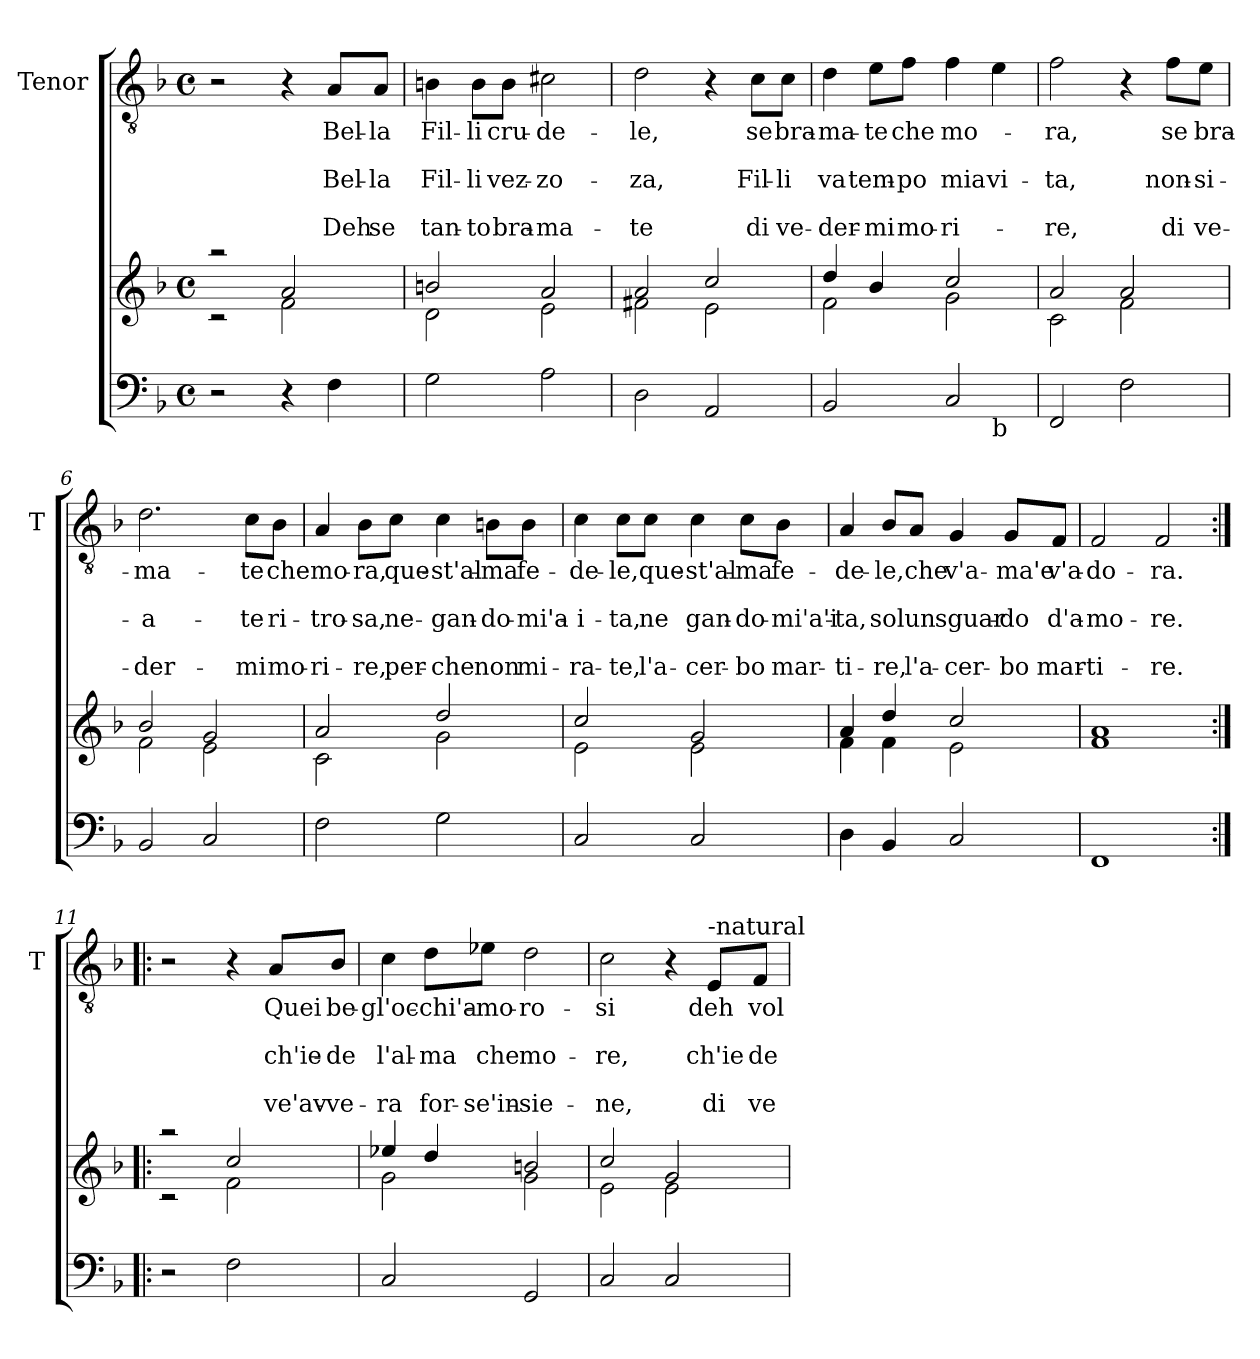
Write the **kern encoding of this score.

**kern	**kern	**kern	**text	**text	**text	**text	**text
*part2	*part2	*part1	*part1	*part1	*part1	*part1	*part1
*staff3	*staff2	*staff1	*staff1	*staff1	*staff1	*staff1	*staff1
*	*	*I"Tenor	*	*	*	*	*
*	*	*I'T	*	*	*	*	*
*clefF4	*clefG2	*clefGv2	*	*	*	*	*
*k[b-]	*k[b-]	*k[b-]	*	*	*	*	*
*F:	*F:	*F:	*	*	*	*	*
*M4/4	*M4/4	*M4/4	*	*	*	*	*
*met(c)	*met(c)	*met(c)	*	*	*	*	*
=1	=1	=1	=1	=1	=1	=1	=1
*	*^	*	*	*	*	*	*
2r	2raa	2rc	2r	.	.	.	.	.
4r	2a/	2f\	4r	.	.	.	.	.
!	!	!	!	!LO:LY:b	!	!LO:LY:b	!	!LO:LY:b
4F\	.	.	8A/L	Bel-	.	Bel-	.	Deh
!	!	!	!	!LO:LY:b	!	!LO:LY:b	!	!LO:LY:b
.	.	.	8A/J	-la	.	-la	.	se
=2	=2	=2	=2	=2	=2	=2	=2	=2
!	!	!	!	!LO:LY:b	!	!LO:LY:b	!	!LO:LY:b
2G\	2bn/	2d\	4Bn\	Fil-	.	Fil-	.	tan-
!	!	!	!	!LO:LY:b	!	!LO:LY:b	!	!LO:LY:b
.	.	.	8B\L	-li	.	-li	.	-to
!	!	!	!	!LO:LY:b	!	!LO:LY:b	!	!LO:LY:b
.	.	.	8B\J	cru-	.	vez-	.	bra-
!	!	!	!	!LO:LY:b	!	!LO:LY:b	!	!LO:LY:b
2A\	2a/	2e\	2c#X\	-de-	.	-zo-	.	-ma-
=3	=3	=3	=3	=3	=3	=3	=3	=3
!	!	!	!	!LO:LY:b	!	!LO:LY:b	!	!LO:LY:b
2D\	2a/	2f#X\	2d\	-le,	.	-za,	.	-te
2AA/	2cc/	2e\	4r	.	.	.	.	.
!	!	!	!	!LO:LY:b	!	!LO:LY:b	!	!LO:LY:b
.	.	.	8c\L	se	.	Fil-	.	di
!	!	!	!	!LO:LY:b	!	!LO:LY:b	!	!LO:LY:b
.	.	.	8c\J	bra-	.	-li	.	ve-
=4	=4	=4	=4	=4	=4	=4	=4	=4
!	!	!	!	!LO:LY:b	!	!LO:LY:b	!	!LO:LY:b
*^	*	*	*	*	*	*	*	*
2BB-/	2.ryy	4dd/	2f\	4d\	-ma-	.	va	.	-der-
!	!	!	!	!	!LO:LY:b	!	!LO:LY:b	!	!LO:LY:b
.	.	4b-/	.	8e\L	-te	.	tem-	.	-mi
!	!	!	!	!	!LO:LY:b	!	!LO:LY:b	!	!LO:LY:b
.	.	.	.	8f\J	che	.	-po	.	mo-
!	!	!	!	!	!LO:LY:b	!	!LO:LY:b	!	!LO:LY:b
2C/	.	2cc/	2g\	4f\	mo-	.	mia	.	-ri-
!	!LO:TX:b:t=b	!	!	!	!	!	!	!	!
!	!	!	!	!	!	!	!LO:LY:b	!	!
.	4ryy	.	.	4e\	.	.	vi-	.	.
!!LO:LB:g=z
=5	=5	=5	=5	=5	=5	=5	=5	=5	=5
!	!	!	!	!	!LO:LY:b	!	!LO:LY:b	!	!LO:LY:b
*v	*v	*	*	*	*	*	*	*	*
2FF/	2a/	2c\	2f\	-ra,	.	-ta,	.	-re,
2F\	2a/	2f\	4r	.	.	.	.	.
!	!	!	!	!LO:LY:b	!	!LO:LY:b	!	!LO:LY:b
.	.	.	8f\L	se	.	non-	.	di
!	!	!	!	!LO:LY:b	!	!LO:LY:b	!	!LO:LY:b
.	.	.	8e\J	bra-	.	-si-	.	ve-
=6	=6	=6	=6	=6	=6	=6	=6	=6
!	!	!	!	!LO:LY:b	!	!LO:LY:b	!	!LO:LY:b
2BB-/	2b-/	2f\	2.d\	-ma-	.	-a-	.	-der-
2C/	2g/	2e\	.	.	.	.	.	.
!	!	!	!	!LO:LY:b	!	!LO:LY:b	!	!LO:LY:b
.	.	.	8c\L	-te	.	-te	.	-mi
!	!	!	!	!LO:LY:b	!	!LO:LY:b	!	!LO:LY:b
.	.	.	8B-\J	che	.	ri-	.	mo-
=7	=7	=7	=7	=7	=7	=7	=7	=7
!	!	!	!	!LO:LY:b	!	!LO:LY:b	!	!LO:LY:b
2F\	2a/	2c\	4A/	mo-	.	-tro-	.	-ri-
!	!	!	!	!LO:LY:b	!	!LO:LY:b	!	!LO:LY:b
.	.	.	8B-\L	-ra,	.	-sa,	.	-re,
!	!	!	!	!LO:LY:b	!	!LO:LY:b	!	!LO:LY:b
.	.	.	8c\J	que-	.	ne-	.	per-
!	!	!	!	!LO:LY:b	!	!LO:LY:b	!	!LO:LY:b
2G\	2dd/	2g\	4c\	-st'al-	.	-gan-	.	-che
!	!	!	!	!LO:LY:b	!	!LO:LY:b	!	!LO:LY:b
.	.	.	8Bn\L	-ma	.	-do-	.	non
!	!	!	!	!LO:LY:b	!	!LO:LY:b	!	!LO:LY:b
.	.	.	8B\J	fe-	.	-mi'a-	.	mi-
=8	=8	=8	=8	=8	=8	=8	=8	=8
!	!	!	!	!LO:LY:b	!	!LO:LY:b	!	!LO:LY:b
2C/	2cc/	2e\	4c\	-de-	.	-i-	.	-ra-
!	!	!	!	!LO:LY:b	!	!LO:LY:b	!	!LO:LY:b
.	.	.	8c\L	-le,	.	-ta,	.	-te,
!	!	!	!	!LO:LY:b	!	!LO:LY:b	!	!LO:LY:b
.	.	.	8c\J	que-	.	ne	.	l'a-
!	!	!	!	!LO:LY:b	!	!LO:LY:b	!	!LO:LY:b
2C/	2g/	2e\	4c\	-st'al-	.	gan-	.	-cer-
!	!	!	!	!LO:LY:b	!	!LO:LY:b	!	!LO:LY:b
.	.	.	8c\L	-ma	.	-do-	.	-bo
!	!	!	!	!LO:LY:b	!	!LO:LY:b	!	!LO:LY:b
.	.	.	8B-\J	fe-	.	-mi'a'i-	.	mar-
!!LO:LB:g=z
=9	=9	=9	=9	=9	=9	=9	=9	=9
!	!	!	!	!LO:LY:b	!	!LO:LY:b	!	!LO:LY:b
4D\	4a/	4f\	4A/	-de-	.	-ta,	.	-ti-
!	!	!	!	!LO:LY:b	!	!LO:LY:b	!	!LO:LY:b
4BB-/	4dd/	4f\	8B-/L	-le,	.	sol	.	-re,
!	!	!	!	!LO:LY:b	!	!LO:LY:b	!	!LO:LY:b
.	.	.	8A/J	che	.	un	.	l'a-
!	!	!	!	!LO:LY:b	!	!LO:LY:b	!	!LO:LY:b
2C/	2cc/	2e\	4G/	v'a-	.	sguar-	.	-cer-
!	!	!	!	!LO:LY:b	!	!LO:LY:b	!	!LO:LY:b
.	.	.	8G/L	-ma'e	.	-do	.	-bo
!	!	!	!	!LO:LY:b	!	!LO:LY:b	!	!LO:LY:b
.	.	.	8F/J	v'a-	.	d'a-	.	mar-
=10	=10	=10	=10	=10	=10	=10	=10	=10
!	!	!	!	!LO:LY:b	!	!LO:LY:b	!	!LO:LY:b
1FF	1a	1f	2F/	-do-	.	-mo-	.	-ti-
!	!	!	!	!LO:LY:b	!	!LO:LY:b	!	!LO:LY:b
.	.	.	2F/	-ra.	.	-re.	.	-re.
=11:|!|:	=11:|!|:	=11:|!|:	=11:|!|:	=11:|!|:	=11:|!|:	=11:|!|:	=11:|!|:	=11:|!|:
2r	2raa	2rc	2r	.	.	.	.	.
2F\	2cc/	2f\	4r	.	.	.	.	.
!	!	!	!	!LO:LY:b	!	!LO:LY:b	!	!LO:LY:b
.	.	.	8A/L	Quei	.	ch'ie-	.	ve'av-
!	!	!	!	!LO:LY:b	!	!LO:LY:b	!	!LO:LY:b
.	.	.	8B-/J	be-	.	-de	.	-ve-
=12	=12	=12	=12	=12	=12	=12	=12	=12
!	!	!	!	!LO:LY:b	!	!LO:LY:b	!	!LO:LY:b
2C/	4ee-X/	2g\	4c\	-gl'oc-	.	l'al-	.	-ra
!	!	!	!	!LO:LY:b	!	!LO:LY:b	!	!LO:LY:b
.	4dd/	.	8d\L	-chi'a-	.	-ma	.	for-
!	!	!	!	!LO:LY:b	!	!LO:LY:b	!	!LO:LY:b
.	.	.	8e-X\J	-mo-	.	che	.	-se'in-
!	!	!	!	!LO:LY:b	!	!LO:LY:b	!	!LO:LY:b
2GG/	2bn/	2g\	2d\	-ro-	.	mo-	.	-sie-
=13	=13	=13	=13	=13	=13	=13	=13	=13
!	!	!	!	!LO:LY:b	!	!LO:LY:b	!	!LO:LY:b
2C/	2cc/	2e\	2c\	-si	.	-re,	.	-ne,
2C/	2g/	2e\	4r	.	.	.	.	.
!	!	!	!LO:TX:a:t=-natural	!	!	!	!	!
!	!	!	!	!LO:LY:b	!	!LO:LY:b	!	!LO:LY:b
.	.	.	8E/L	deh	.	ch'ie	.	di
!	!	!	!	!LO:LY:b	!	!LO:LY:b	!	!LO:LY:b
.	.	.	8F/J	vol-	.	de	.	ve-
*	*v	*v	*	*	*	*	*	*
=	=	=	=	=	=	=	=
*-	*-	*-	*-	*-	*-	*-	*-
